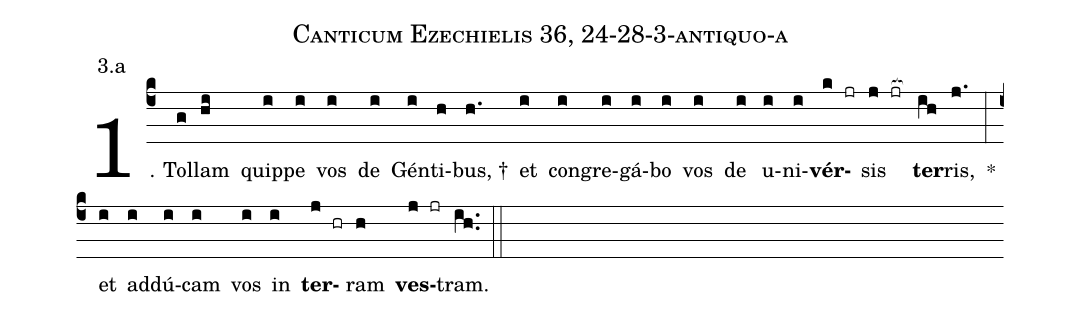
name: Canticum Ezechielis 36, 24-28-3-antiquo-a;
annotation: 3.a;
%%
(c4)1. Tol(g)lam(hi) quip(i)pe(i) vos(i) de(i) Gén(i)ti(h)bus, †(h.) et(i) con(i)gre(i)gá(i)bo(i) vos(i) de(i) u(i)ni(i)<b>vér</b>(k jr)sis(j jr[ocb:1{]) <b>ter</b>(ih[ocb:0}])ris,(j.) *(:) et(i) ad(i)dú(i)cam(i) vos(i) in(i) <b>ter</b>(j hr)ram(h) <b>ves</b>(j jr)tram.(ih..) (::)
